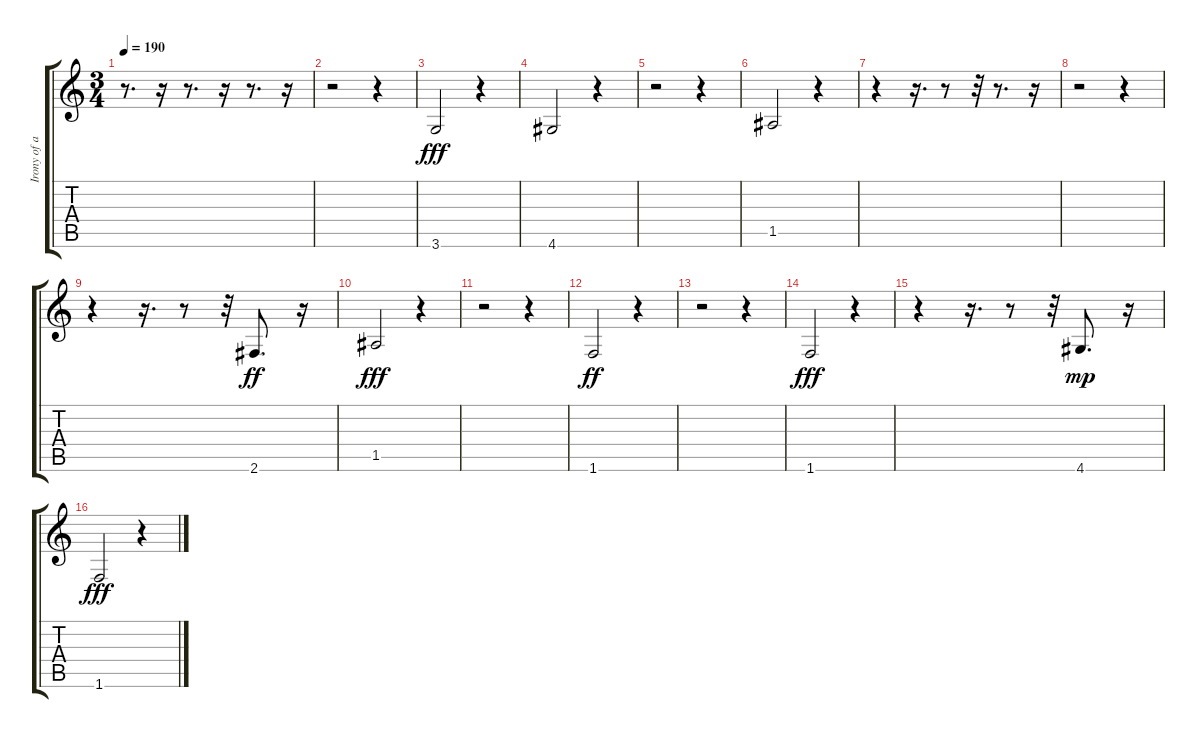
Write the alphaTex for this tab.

\track ("Irony of a destiny - movie theme" "Irony of a") {instrument acousticbass}
\staff {score tabs}
\tuning (E4 B3 G3 D3 A2 E2) {hide}
\ts (3 4)
\tempo 190
\clef g2
\ks c
r.8{d dy f} r.16 r.8{d} r.16 r.8{d} r.16 |
r.2 r.4 |
3.6.2{dy fff} r.4 |
4.6.2 r.4 |
r.2 r.4 |
1.5.2 r.4 |
r.4 r.16{d} r.8 r.32 r.8{d} r.16 |
r.2 r.4 |
r.4 r.16{d} r.8 r.32 2.6.8{d dy ff} r.16 |
1.5.2{dy fff} r.4 |
r.2 r.4 |
1.6.2{dy ff} r.4 |
r.2 r.4 |
1.6.2{dy fff} r.4 |
r.4 r.16{d} r.8 r.32 4.6.8{d dy mp} r.16 |
1.6.2{dy fff} r.4
